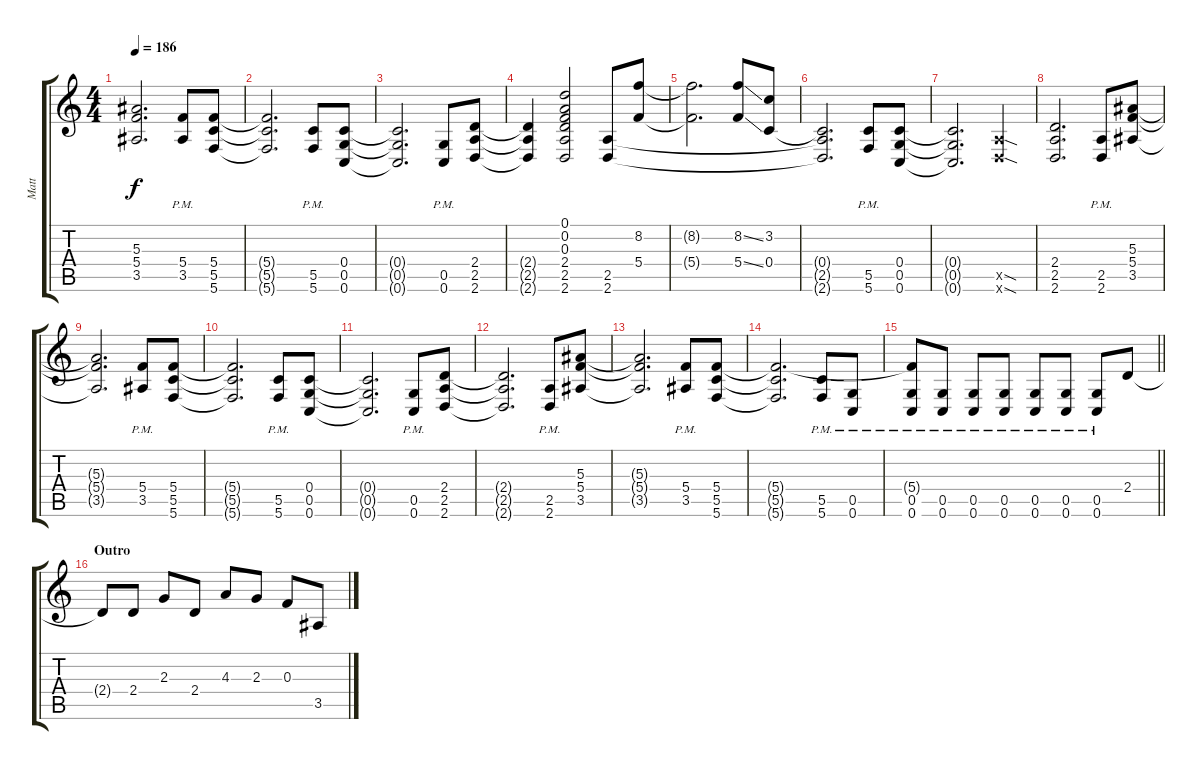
\track ("Matt" "Matt") {instrument overdrivenguitar}
\staff {score tabs}
\tuning (D4 A3 F3 C3 G2 C2) {hide}
\ts (4 4)
\tempo 186
\clef g2
\ks c
(5.3{t} 5.4{t} 3.5{t}).2{d dy f} (5.4{pm} 3.5{pm}).8 (5.4 5.5 5.6).8 |
(5.4{t} 5.5{t} 5.6{t}).2{d} (5.5{pm} 5.6{pm}).8 (0.4 0.5 0.6).8 |
(0.4{t} 0.5{t} 0.6{t}).2{d} (0.5{pm} 0.6{pm}).8 (2.4 2.5 2.6).8 |
(2.4{t} 2.5{t} 2.6{t}).4 (0.1 0.2 0.3 2.4 2.5 2.6).2 (2.5 2.6).8 (8.2 5.4).8 |
(8.2{t} 5.4{t}).2{d} (8.2{ss} 5.4{ss}).8 (3.2 0.4).8 |
(0.4{t} 2.5{t} 2.6{t}).2{d} (5.5{pm} 5.6{pm}).8 (0.4 0.5 0.6).8 |
(0.4{t} 0.5{t} 0.6{t}).2{d} (2.5{sod x} 2.6{sod x}).4 |
(2.4 2.5 2.6).2{d} (2.5{pm} 2.6{pm}).8 (5.3 5.4 3.5).8 |
(5.3{t} 5.4{t} 3.5{t}).2{d} (5.4{pm} 3.5{pm}).8 (5.4 5.5 5.6).8 |
(5.4{t} 5.5{t} 5.6{t}).2{d} (5.5{pm} 5.6{pm}).8 (0.4 0.5 0.6).8 |
(0.4{t} 0.5{t} 0.6{t}).2{d} (0.5{pm} 0.6{pm}).8 (2.4 2.5 2.6).8 |
(2.4{t} 2.5{t} 2.6{t}).2{d} (2.5{pm} 2.6{pm}).8 (5.3 5.4 3.5).8 |
(5.3{t} 5.4{t} 3.5{t}).2{d} (5.4{pm} 3.5{pm}).8 (5.4 5.5 5.6).8 |
(5.4{t} 5.5{t} 5.6{t}).2{d} (5.5{pm} 5.6{pm}).8 (0.5{pm} 0.6{pm}).8 |
\barLineRight lightlight
(5.4{t} 0.5{pm} 0.6{pm}).8 (0.5{pm} 0.6{pm}).8 (0.5{pm} 0.6{pm}).8 (0.5{pm} 0.6{pm}).8 (0.5{pm} 0.6{pm}).8 (0.5{pm} 0.6{pm}).8 (0.5{pm} 0.6{pm}).8 2.4.8 |
\section ("" "Outro")
2.4{t}.8 2.4.8 2.3.8 2.4.8 4.3.8 2.3.8 0.3.8 3.5.8
